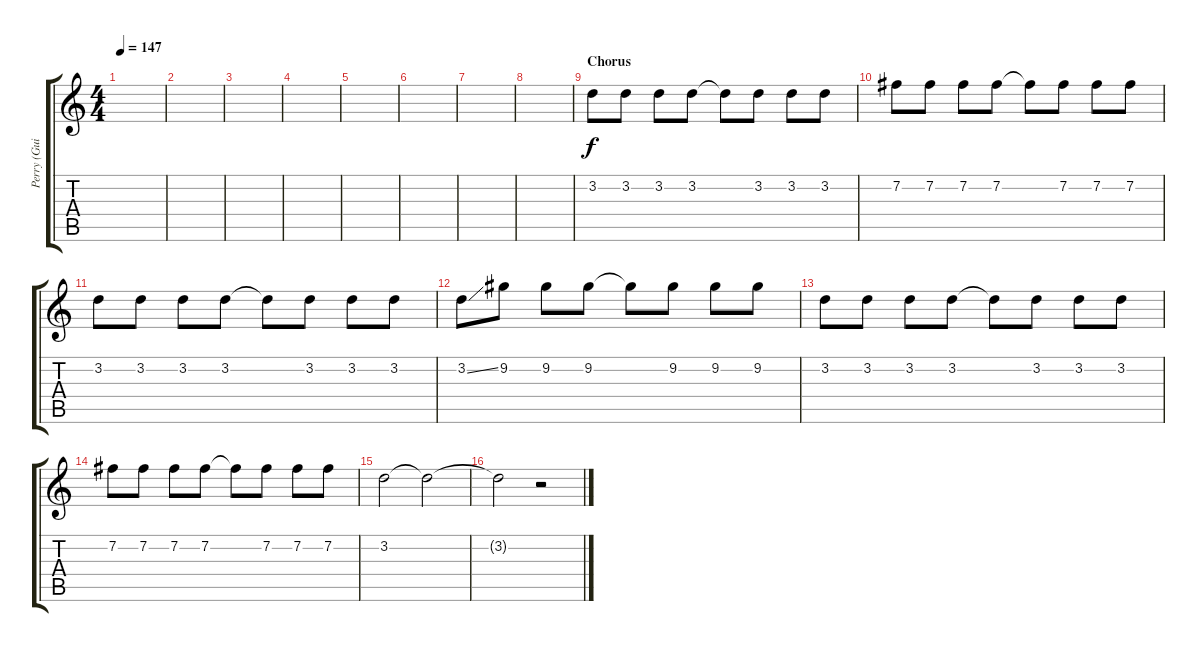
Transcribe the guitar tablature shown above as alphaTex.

\track ("Perry (Guitar 2)" "Perry (Gui") {instrument distortionguitar}
\staff {score tabs}
\tuning (E4 B3 G3 D3 A2 E2) {hide}
\ts (4 4)
\tempo 147
\clef g2
\ks c
|
|
|
|
|
|
|
|
\section ("" "Chorus")
3.2.8{instrument distortionguitar} 3.2.8 3.2.8 3.2.8 3.2{t}.8 3.2.8 3.2.8 3.2.8 |
7.2.8 7.2.8 7.2.8 7.2.8 7.2{t}.8 7.2.8 7.2.8 7.2.8 |
3.2.8 3.2.8 3.2.8 3.2.8 3.2{t}.8 3.2.8 3.2.8 3.2.8 |
3.2{ss}.8 9.2.8 9.2.8 9.2.8 9.2{t}.8 9.2.8 9.2.8 9.2.8 |
3.2.8 3.2.8 3.2.8 3.2.8 3.2{t}.8 3.2.8 3.2.8 3.2.8 |
7.2.8 7.2.8 7.2.8 7.2.8 7.2{t}.8 7.2.8 7.2.8 7.2.8 |
3.2.2 3.2{t}.2 |
3.2{t}.2 r.2
